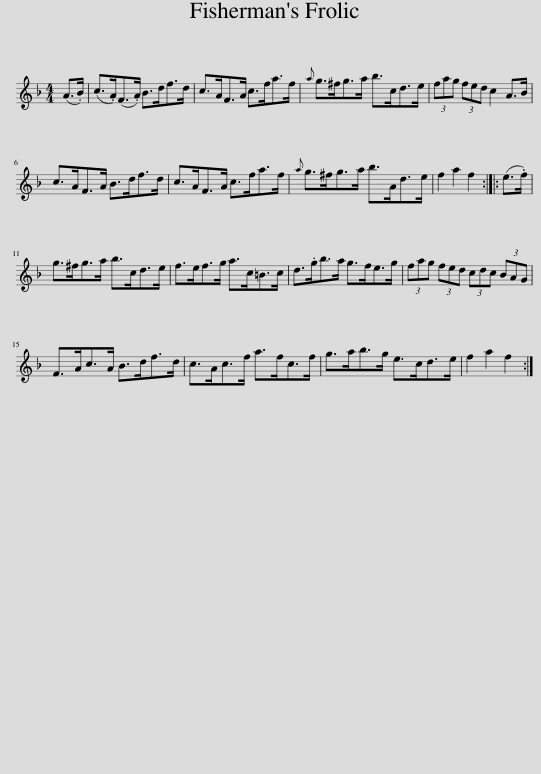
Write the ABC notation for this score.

X:1
L:1/8
M:4/4
I:linebreak $
K:F
V:1 treble
V:1
 (A>.B) | (c>.A)(F>.A) B>df>d | c>AF>A c>fa>f |{a} g>^fg>a b>cd>e | (3fag (3fed c2 A>B |$ %5
 c>AF>A B>df>d | c>AF>A c>fa>f |{a} g>^fg>a b>Ad>e | f2 a2 f2 :: (e>.f) |$ %10
 g>^fg>a b>cd>e | f>ef>g a>c=B>c | d>.gb>a g>fe>g | (3fag (3fed (3cdc (3BAG |$ F>Ac>A B>df>d | %15
 c>Ac>f a>fc>f | g>ab>g e>cd>e | f2 a2 f2 :| %18
